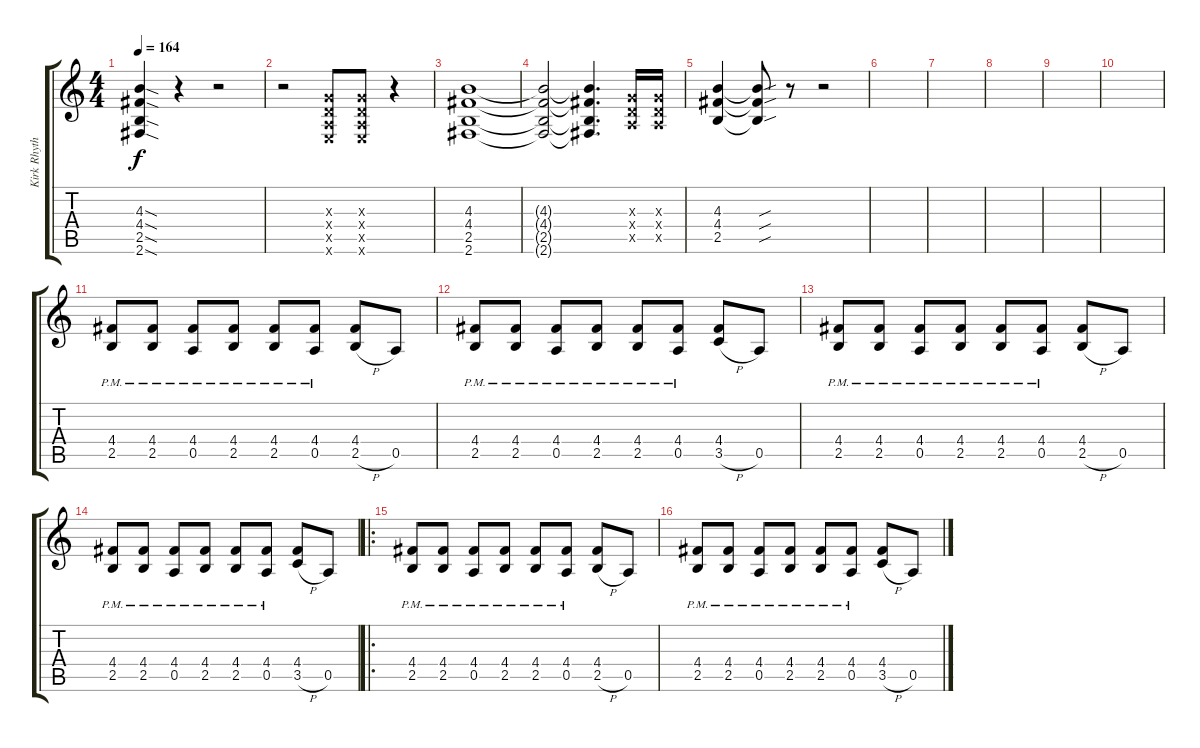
\track ("Kirk Rhythm" "Kirk Rhyth") {instrument distortionguitar}
\staff {score tabs}
\tuning (E4 B3 G3 D3 A2 E2) {hide}
\ts (4 4)
\tempo 164
\clef g2
\ks c
(4.3{sod} 4.4{sod} 2.5{sod} 2.6{sod}).4{dy f} r.4 r.2 |
r.2 (0.3{x} 0.4{x} 0.5{x} 0.6{x}).8 (0.3{x} 0.4{x} 0.5{x} 0.6{x}).8 r.4 |
(4.3 4.4 2.5 2.6).1 |
(4.3{t} 4.4{t} 2.5{t} 2.6{t}).2 (4.3{t} 4.4{t} 2.5{t} 2.6{t}).4{d} (0.3{x} 0.4{x} 0.5{x}).16 (0.3{x} 0.4{x} 0.5{x}).16 |
(4.3 4.4 2.5).4 (4.3{sou t} 4.4{sou t} 2.5{sou t}).8 r.8 r.2 |
|
|
|
|
|
(4.4{pm} 2.5{pm}).8 (4.4{pm} 2.5{pm}).8 (4.4{pm} 0.5{pm}).8 (4.4{pm} 2.5{pm}).8 (4.4{pm} 2.5{pm}).8 (4.4{pm} 0.5{pm}).8 (4.4 2.5{h}).8 0.5.8 |
(4.4{pm} 2.5{pm}).8 (4.4{pm} 2.5{pm}).8 (4.4{pm} 0.5{pm}).8 (4.4{pm} 2.5{pm}).8 (4.4{pm} 2.5{pm}).8 (4.4{pm} 0.5{pm}).8 (4.4 3.5{h}).8 0.5.8 |
(4.4{pm} 2.5{pm}).8 (4.4{pm} 2.5{pm}).8 (4.4{pm} 0.5{pm}).8 (4.4{pm} 2.5{pm}).8 (4.4{pm} 2.5{pm}).8 (4.4{pm} 0.5{pm}).8 (4.4 2.5{h}).8 0.5.8 |
(4.4{pm} 2.5{pm}).8 (4.4{pm} 2.5{pm}).8 (4.4{pm} 0.5{pm}).8 (4.4{pm} 2.5{pm}).8 (4.4{pm} 2.5{pm}).8 (4.4{pm} 0.5{pm}).8 (4.4 3.5{h}).8 0.5.8 |
\ro
(4.4{pm} 2.5{pm}).8 (4.4{pm} 2.5{pm}).8 (4.4{pm} 0.5{pm}).8 (4.4{pm} 2.5{pm}).8 (4.4{pm} 2.5{pm}).8 (4.4{pm} 0.5{pm}).8 (4.4 2.5{h}).8 0.5.8 |
(4.4{pm} 2.5{pm}).8 (4.4{pm} 2.5{pm}).8 (4.4{pm} 0.5{pm}).8 (4.4{pm} 2.5{pm}).8 (4.4{pm} 2.5{pm}).8 (4.4{pm} 0.5{pm}).8 (4.4 3.5{h}).8 0.5.8
